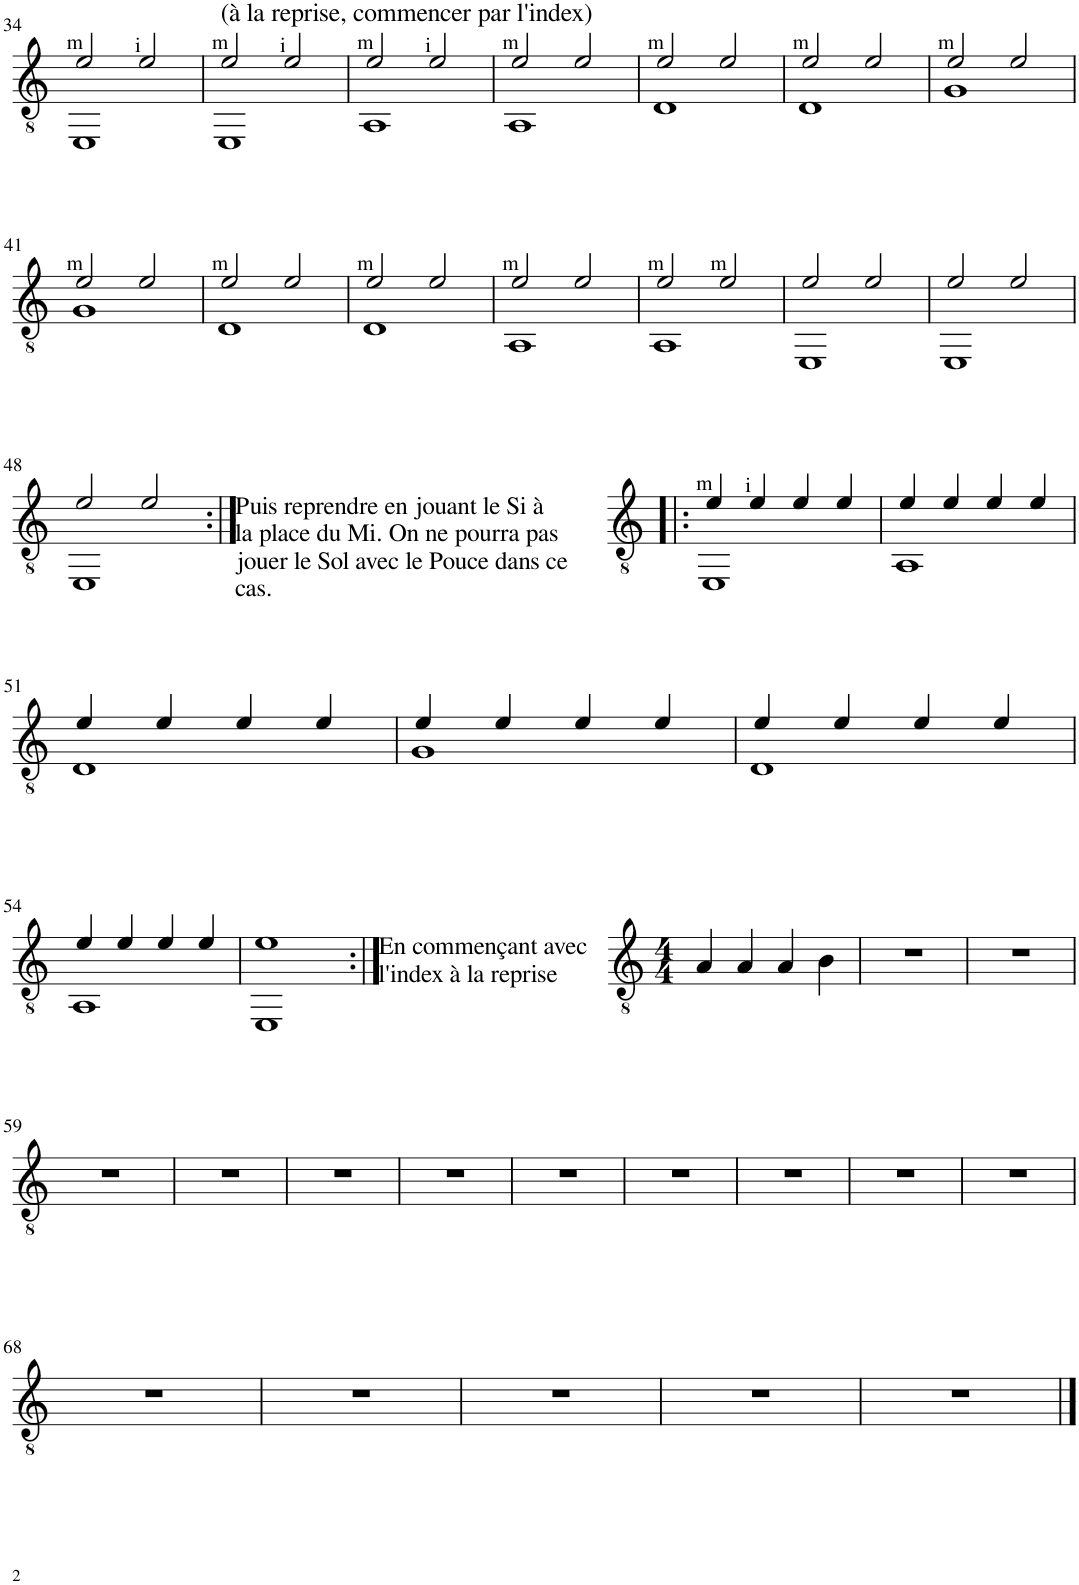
**kern
*part1
*staff1
*I"Guitar
!!LO:PB:g=z
*clefGv2
*k[]
*M4/4
=34
*^
2e/	1EE
2e/	.
=35	=35
!LO:TX:a:t=(à la reprise, commencer par l'index)	!
2e/	1EE
2e/	.
=36	=36
2e/	1AA
2e/	.
=37	=37
2e/	1AA
2e/	.
=38	=38
2e/	1D
2e/	.
=39	=39
2e/	1D
2e/	.
=40	=40
2e/	1G
2e/	.
!!LO:LB:g=z	!!
=41	=41
2e/	1G
2e/	.
=42	=42
2e/	1D
2e/	.
=43	=43
2e/	1D
2e/	.
=44	=44
2e/	1AA
2e/	.
=45	=45
2e/	1AA
2e/	.
=46	=46
2e/	1EE
2e/	.
=47	=47
2e/	1EE
2e/	.
!!LO:LB:g=z	!!
=48	=48
2e/	1EE
2e/	.
=49:|!|:	=49:|!|:
4e/	1EE
4e/	.
4e/	.
4e/	.
=50	=50
4e/	1AA
4e/	.
4e/	.
4e/	.
!!LO:LB:g=z	!!
=51	=51
4e/	1D
4e/	.
4e/	.
4e/	.
=52	=52
4e/	1G
4e/	.
4e/	.
4e/	.
=53	=53
4e/	1D
4e/	.
4e/	.
4e/	.
!!LO:LB:g=z	!!
=54	=54
4e/	1AA
4e/	.
4e/	.
4e/	.
=55	=55
1e	1EE
*v	*v
=56:|!
*M4/4
4A/
4A/
4A/
4B\
=57
1r
=58
1r
!!LO:LB:g=z
=59
1r
=60
1r
=61
1r
=62
1r
=63
1r
=64
1r
=65
1r
=66
1r
=67
1r
!!LO:LB:g=z
=68
1r
=69
1r
=70
1r
=71
1r
=72
1r
==
*-
